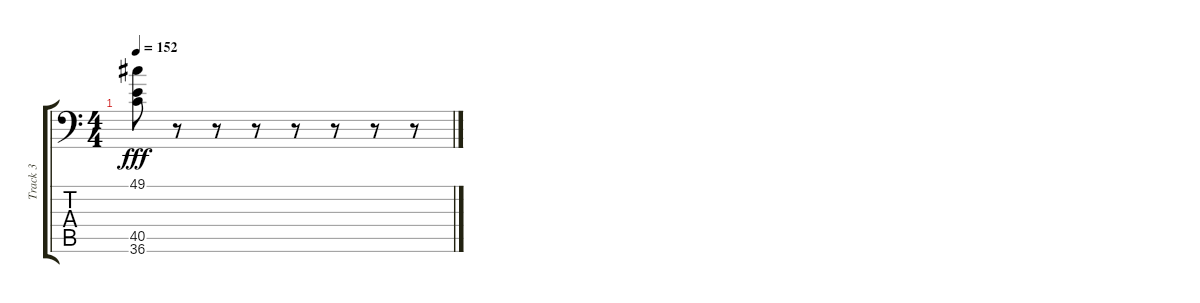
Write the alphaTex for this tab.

\track ("Track 3" "Track 3") {instrument acousticgrandpiano}
\staff {score tabs}
\tuning (C-1 C-1 C-1 C-1 C-1 C-1) {hide}
\ts (4 4)
\tempo 152
\clef f4
\ks c
(49.1 40.5 36.6).8{dy fff} r.8 r.8 r.8 r.8 r.8 r.8 r.8
